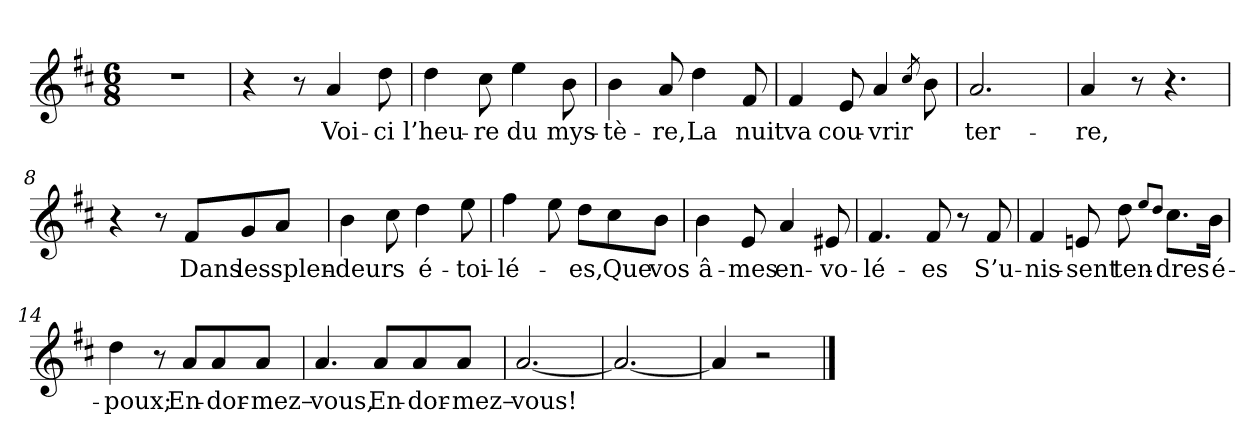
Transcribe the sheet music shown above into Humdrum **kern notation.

**kern	**text
*part1	*part1
*staff1	*staff1
*clefG2	*
*k[f#c#]	*
*M6/8	*
=1	=1
2.r	.
=2	=2
4r	.
8r	.
!	!LO:LY:b
4a/	Voi-
!	!LO:LY:b
8dd\	-ci
=3	=3
!	!LO:LY:b
4dd\	l’heu-
!	!LO:LY:b
8cc#\	-re
!	!LO:LY:b
4ee\	du
!	!LO:LY:b
8b\	mys-
=4	=4
!	!LO:LY:b
4b\	-tè-
!	!LO:LY:b
8a/	-re,
!	!LO:LY:b
4dd\	La
!	!LO:LY:b
8f#/	nuit
=5	=5
!	!LO:LY:b
4f#/	va
!	!LO:LY:b
8e/	cou-
!	!LO:LY:b
4a/	-vrir
8qcc#/	.
8b\	.
=6	=6
!	!LO:LY:b
2.a/	ter-
=7	=7
!	!LO:LY:b
4a/	-re,
8r	.
4.r	.
=8	=8
4r	.
8r	.
!	!LO:LY:b
8f#/L	Dans
!	!LO:LY:b
8g/	les
!	!LO:LY:b
8a/J	splen-
=9	=9
!	!LO:LY:b
4b\	-deurs
8cc#\	.
!	!LO:LY:b
4dd\	é-
!	!LO:LY:b
8ee\	-toi-
!!LO:LB:g=z
=10	=10
!	!LO:LY:b
4ff#\	-lé-
8ee\	.
!	!LO:LY:b
8dd\L	-es,
!	!LO:LY:b
8cc#\	Que
!	!LO:LY:b
8b\J	vos
=11	=11
!	!LO:LY:b
4b\	â-
!	!LO:LY:b
8e/	-mes
!	!LO:LY:b
4a/	en-
!	!LO:LY:b
8e#X/	-vo-
=12	=12
!	!LO:LY:b
4.f#/	-lé-
!	!LO:LY:b
8f#/	-es
8r	.
!	!LO:LY:b
8f#/	S’u-
=13	=13
!	!LO:LY:b
4f#/	-nis-
!	!LO:LY:b
8en/	-sent
!	!LO:LY:b
8dd\	ten-
8qee/L	.
8qdd/J	.
!	!LO:LY:b
8.cc#\L	-dres
!	!LO:LY:b
16b\Jk	é-
=14	=14
!	!LO:LY:b
4dd\	-poux;
8r	.
!	!LO:LY:b
8a/L	En-
!	!LO:LY:b
8a/	-dor-
!	!LO:LY:b
8a/J	-mez–
=15	=15
!	!LO:LY:b
4.a/	vous,
!	!LO:LY:b
8a/L	En-
!	!LO:LY:b
8a/	-dor-
!	!LO:LY:b
8a/J	-mez–
=16	=16
!	!LO:LY:b
[2.a/	vous!
!!LO:LB:g=z
=17	=17
2.a/_	.
=18	=18
4a/]	.
2r	.
==	==
*-	*-
